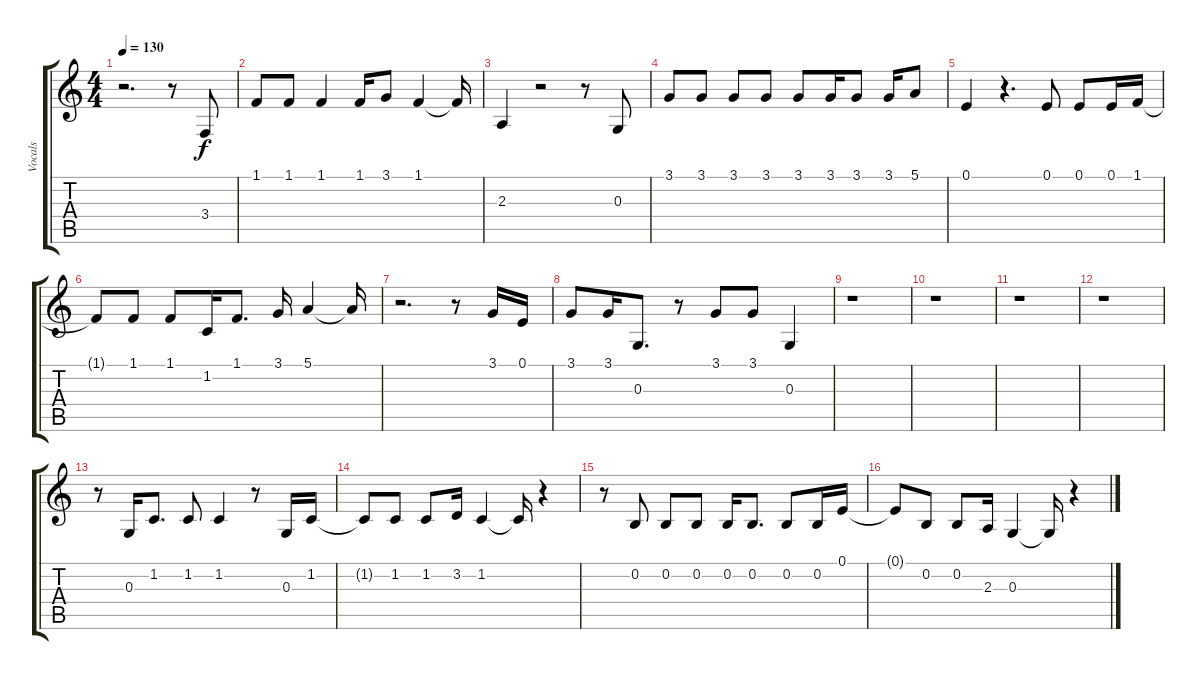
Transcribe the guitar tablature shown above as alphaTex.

\track ("Vocals" "Vocals") {instrument lead6voice}
\staff {score tabs}
\tuning (E4 B3 G3 D3 A2 E2) {hide}
\ts (4 4)
\tempo 130
\clef g2
\ks c
r.2{d dy f} r.8 3.4.8 |
1.1.8 1.1.8 1.1.4 1.1.16 3.1.8 1.1.4 1.1{t}.16 |
2.3.4 r.2 r.8 0.3.8 |
3.1.8 3.1.8 3.1.8 3.1.8 3.1.8 3.1.16 3.1.8 3.1.16 5.1.8 |
0.1.4 r.4{d} 0.1.8 0.1.8 0.1.16 1.1.16 |
1.1{t}.8 1.1.8 1.1.8 1.2.16 1.1.8{d} 3.1.16 5.1.4 5.1{t}.16 |
r.2{d} r.8 3.1.16 0.1.16 |
3.1.8 3.1.16 0.3.8{d} r.8 3.1.8 3.1.8 0.3.4 |
r.1 |
r.1 |
r.1 |
r.1 |
r.8 0.3.16 1.2.8{d} 1.2.8 1.2.4 r.8 0.3.16 1.2.16 |
1.2{t}.8 1.2.8 1.2.8 3.2.16 1.2.4 1.2{t}.16 r.4 |
r.8 0.2.8 0.2.8 0.2.8 0.2.16 0.2.8{d} 0.2.8 0.2.16 0.1.16 |
0.1{t}.8 0.2.8 0.2.8 2.3.16 0.3.4 0.3{t}.16 r.4
